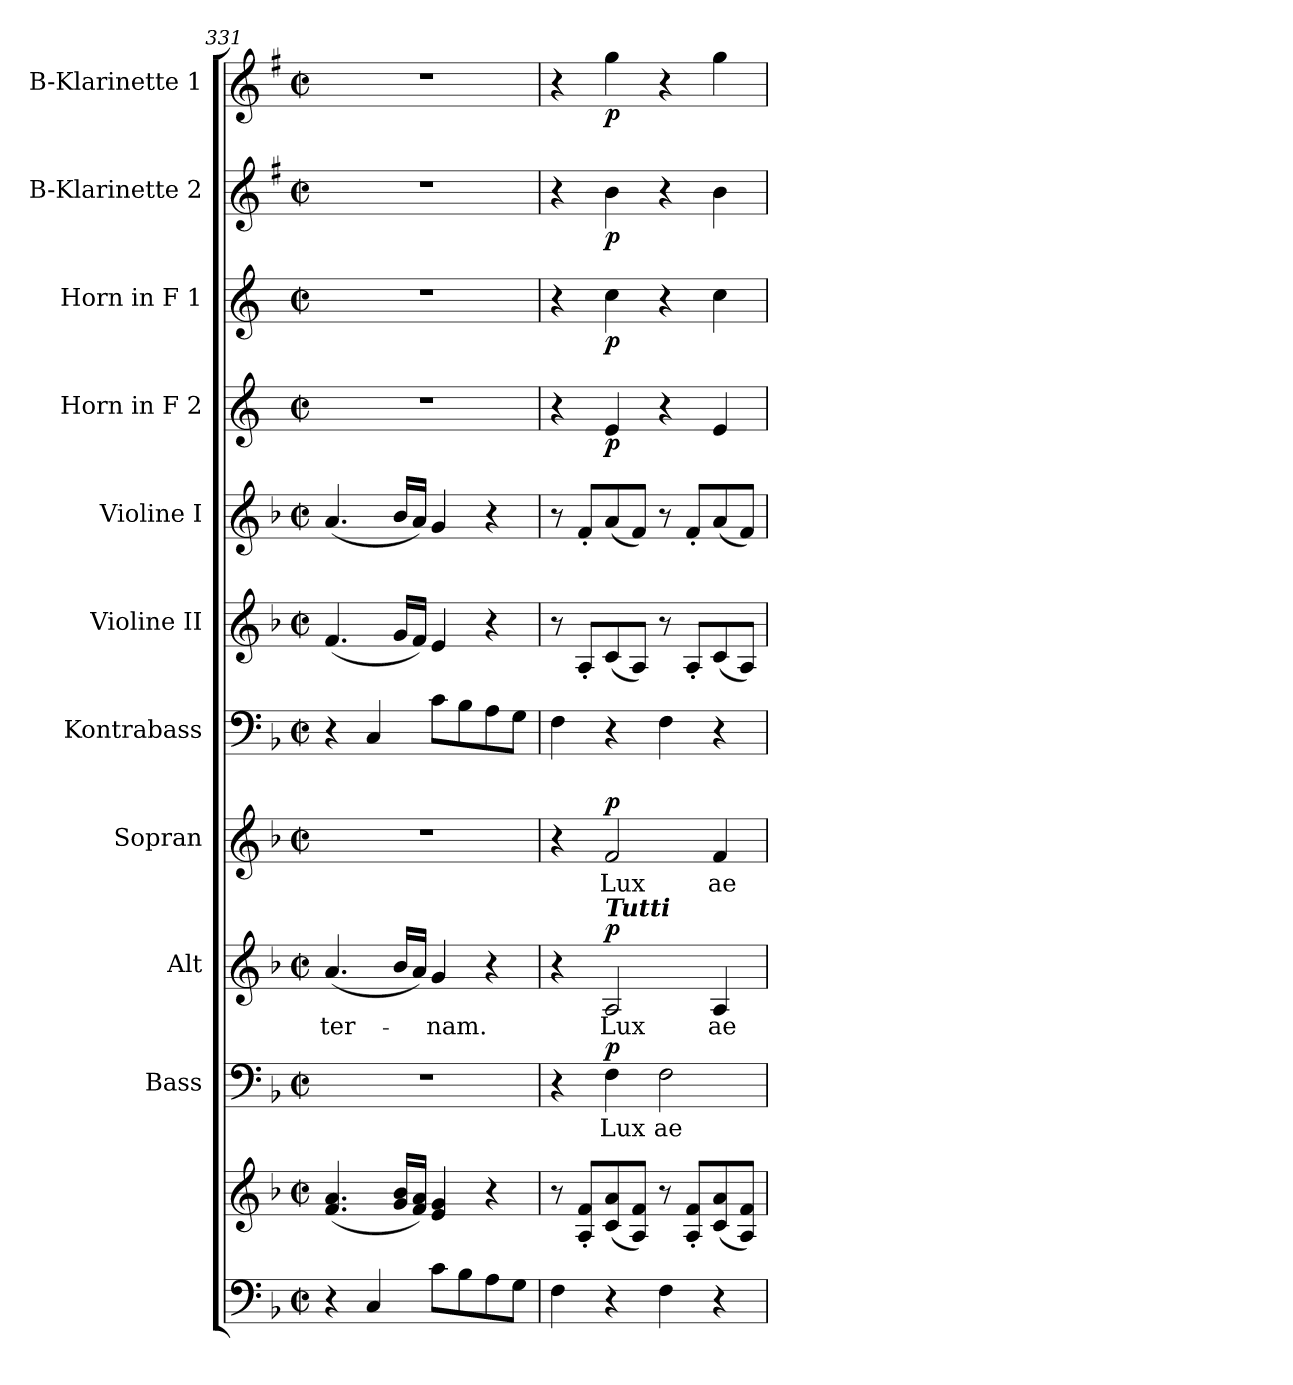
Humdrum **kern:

**kern	**kern	**kern	**text	**dynam	**kern	**text	**dynam	**kern	**text	**dynam	**kern	**kern	**kern	**kern	**dynam	**kern	**dynam	**kern	**dynam	**kern	**dynam
*part11	*part11	*part10	*part10	*part10	*part9	*part9	*part9	*part8	*part8	*part8	*part7	*part6	*part5	*part4	*part4	*part3	*part3	*part2	*part2	*part1	*part1
*staff12	*staff11	*staff10	*staff10	*staff10	*staff9	*staff9	*staff9	*staff8	*staff8	*staff8	*staff7	*staff6	*staff5	*staff4	*staff4	*staff3	*staff3	*staff2	*staff2	*staff1	*staff1
*	*	*I"Bass	*	*	*I"Alt	*	*	*I"Sopran	*	*	*I"Kontrabass	*I"Violine II	*I"Violine I	*I"Horn in F 2	*	*I"Horn in F 1	*	*I"B-Klarinette 2	*	*I"B-Klarinette 1	*
*	*	*I'B.	*	*	*I'A.	*	*	*I'S.	*	*	*I'Kb.	*I'Vl. II	*I'Vl. I	*	*	*	*	*I'B Kl. 2	*	*I'B Kl. 1	*
!!LO:PB:g=z
*clefF4	*clefG2	*clefF4	*	*	*clefG2	*	*	*clefG2	*	*	*clefF4	*clefG2	*clefG2	*clefG2	*	*clefG2	*	*clefG2	*	*clefG2	*
*	*	*	*	*	*	*	*	*	*	*	*ITrd7c12	*	*	*ITrd4c7	*	*ITrd4c7	*	*ITrd1c2	*	*ITrd1c2	*
*k[b-]	*k[b-]	*k[b-]	*	*	*k[b-]	*	*	*k[b-]	*	*	*k[b-]	*k[b-]	*k[b-]	*k[b-]	*	*k[b-]	*	*k[b-]	*	*k[b-]	*
*F:	*F:	*F:	*	*	*F:	*	*	*F:	*	*	*F:	*F:	*F:	*F:	*	*F:	*	*F:	*	*F:	*
*M2/2	*M2/2	*M2/2	*	*	*M2/2	*	*	*M2/2	*	*	*M2/2	*M2/2	*M2/2	*M2/2	*	*M2/2	*	*M2/2	*	*M2/2	*
*met(c|)	*met(c|)	*met(c|)	*	*	*met(c|)	*	*	*met(c|)	*	*	*met(c|)	*met(c|)	*met(c|)	*met(c|)	*	*met(c|)	*	*met(c|)	*	*met(c|)	*
=331	=331	=331	=331	=331	=331	=331	=331	=331	=331	=331	=331	=331	=331	=331	=331	=331	=331	=331	=331	=331	=331
!	!	!	!	!	!	!LO:LY:b	!	!	!	!	!	!	!	!	!	!	!	!	!	!	!
4r	(<4.f/ 4.a/	1r	.	.	(<4.a/	-ter-	.	1r	.	.	4r	(<4.f/	(<4.a/	1r	.	1r	.	1r	.	1r	.
4C/	.	.	.	.	.	.	.	.	.	.	4CC/	.	.	.	.	.	.	.	.	.	.
.	16g/ 16b-/LL	.	.	.	16b-/LL	.	.	.	.	.	.	16g/LL	16b-/LL	.	.	.	.	.	.	.	.
.	16f/ 16a/JJ)	.	.	.	16a/JJ)	.	.	.	.	.	.	16f/JJ)	16a/JJ)	.	.	.	.	.	.	.	.
!	!	!	!	!	!	!LO:LY:b	!	!	!	!	!	!	!	!	!	!	!	!	!	!	!
8c\L	4e/ 4g/	.	.	.	4g/	-nam.	.	.	.	.	8C\L	4e/	4g/	.	.	.	.	.	.	.	.
8B-\	.	.	.	.	.	.	.	.	.	.	8BB-\	.	.	.	.	.	.	.	.	.	.
8A\	4r	.	.	.	4r	.	.	.	.	.	8AA\	4r	4r	.	.	.	.	.	.	.	.
8G\J	.	.	.	.	.	.	.	.	.	.	8GG\J	.	.	.	.	.	.	.	.	.	.
=332	=332	=332	=332	=332	=332	=332	=332	=332	=332	=332	=332	=332	=332	=332	=332	=332	=332	=332	=332	=332	=332
4F\	8r	4r	.	.	4r	.	.	4r	.	.	4FF\	8r	8r	4r	.	4r	.	4r	.	4r	.
.	8A/'< 8f/'<L	.	.	.	.	.	.	.	.	.	.	8A'</L	8f'</L	.	.	.	.	.	.	.	.
!	!	!	!	!	!LO:TX:a:Bi:t=Tutti	!	!	!	!	!	!	!	!	!	!	!	!	!	!	!	!
!	!	!	!LO:LY:b	!LO:DY:a	!	!LO:LY:b	!LO:DY:a	!	!LO:LY:b	!LO:DY:a	!	!	!	!	!LO:DY:b	!	!LO:DY:b	!	!LO:DY:b	!	!LO:DY:b
4r	(<8c/ 8a/	4F\	Lux	p	2A/	Lux	p	2f/	Lux	p	4r	(<8c/	(<8a/	4A/	p	4f\	p	4a\	p	4ff\	p
.	8A/ 8f/J)	.	.	.	.	.	.	.	.	.	.	8A/J)	8f/J)	.	.	.	.	.	.	.	.
!	!	!	!LO:LY:b	!	!	!	!	!	!	!	!	!	!	!	!	!	!	!	!	!	!
4F\	8r	2F\	ae-	.	.	.	.	.	.	.	4FF\	8r	8r	4r	.	4r	.	4r	.	4r	.
.	8A/'< 8f/'<L	.	.	.	.	.	.	.	.	.	.	8A'</L	8f'</L	.	.	.	.	.	.	.	.
!	!	!	!	!	!	!LO:LY:b	!	!	!LO:LY:b	!	!	!	!	!	!	!	!	!	!	!	!
4r	(<8c/ 8a/	.	.	.	4A/	ae-	.	4f/	ae-	.	4r	(<8c/	(<8a/	4A/	.	4f\	.	4a\	.	4ff\	.
.	8A/ 8f/J)	.	.	.	.	.	.	.	.	.	.	8A/J)	8f/J)	.	.	.	.	.	.	.	.
=	=	=	=	=	=	=	=	=	=	=	=	=	=	=	=	=	=	=	=	=	=
*-	*-	*-	*-	*-	*-	*-	*-	*-	*-	*-	*-	*-	*-	*-	*-	*-	*-	*-	*-	*-	*-
